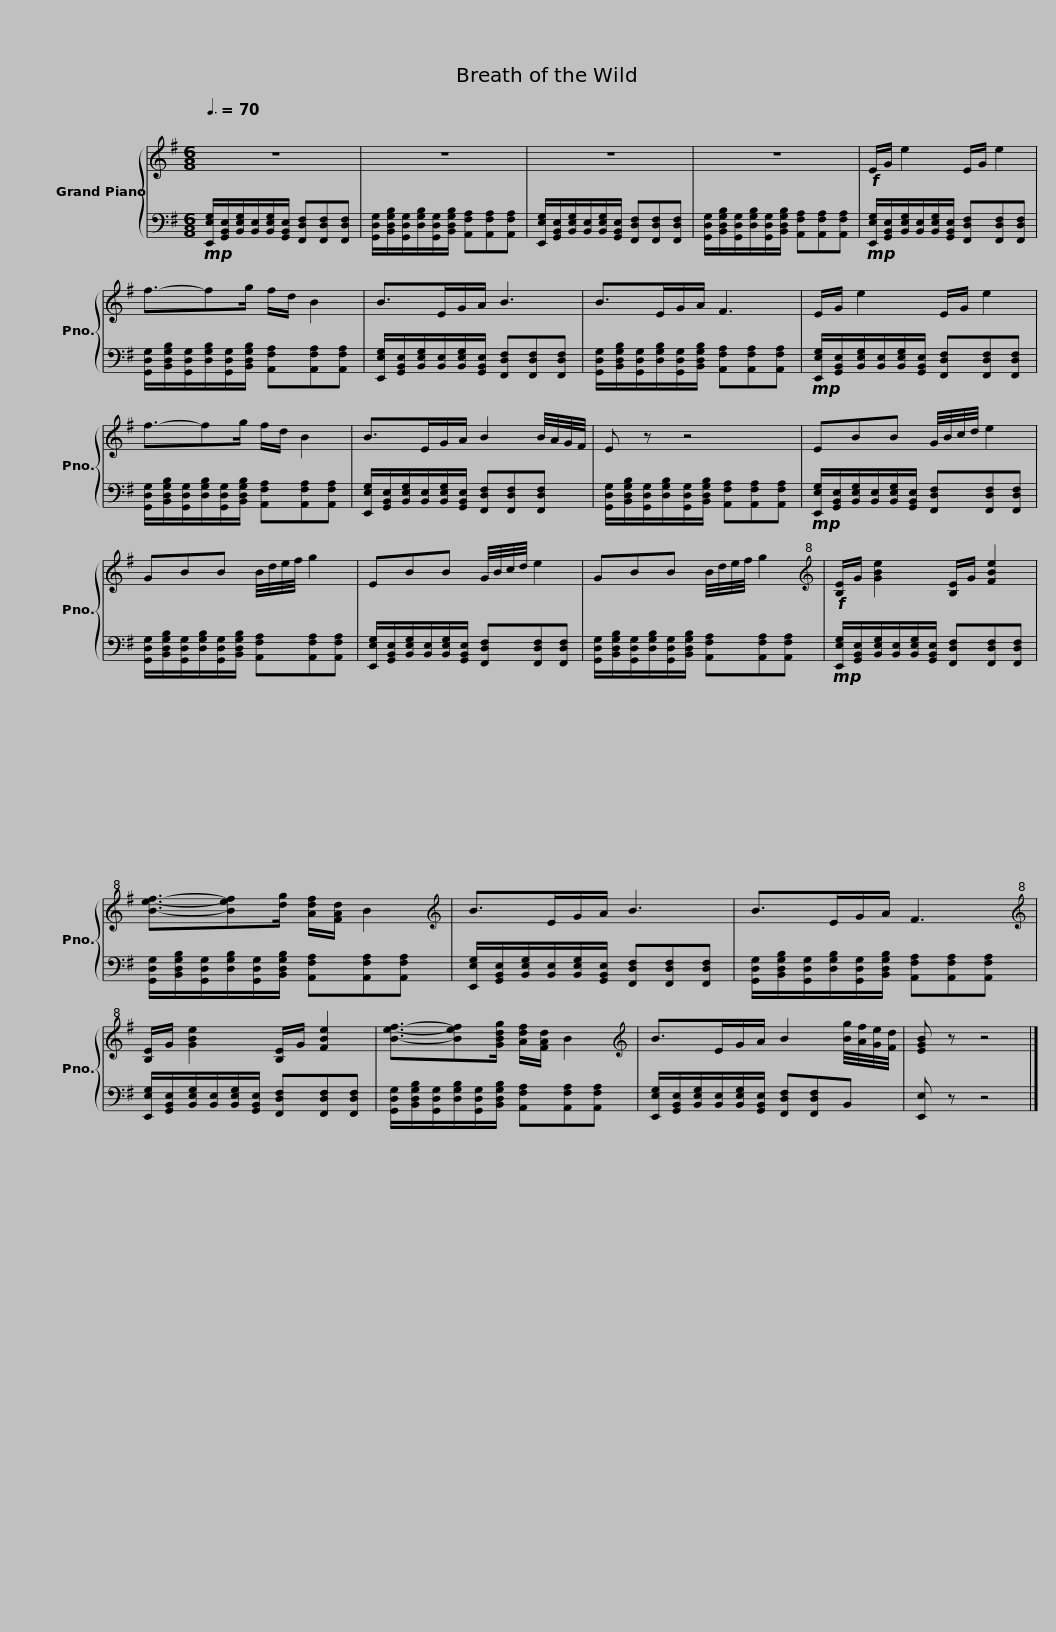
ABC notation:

X:1
%%score { 1 | 2 }
L:1/8
Q:3/8=70
M:6/8
I:linebreak $
K:G
V:1 treble
V:2 bass
V:1
 z6 | z6 | z6 | z6 |!f! E/G/ e2 E/G/ e2 |$ %5
 f3/2-fg/ f/d/ B2 | B>EG/A/ B3 | B>EG/A/ F3 | E/G/ e2 E/G/ e2 | f3/2-fg/ f/d/ B2 |$ %10
 B>EG/A/ B2 B/4A/4G/4F/4 | E z z4 | EBB G/4B/4c/4d/4 e2 | GBB B/4d/4e/4f/4 g2 |$ EBB G/4B/4c/4d/4 e2 | %15
 GBB B/4d/4e/4f/4 g2 |[K:treble+8]!f! [B,E]/G/ [GBe]2 [B,E]/G/ [FBe]2 | [Bef]3/2-[Bef][dg]/ [Adf]/[FAd]/ B2 |$[K:treble] B>EG/A/ B3 | B>EG/A/ F3 | %20
[K:treble+8] [B,E]/G/ [GBe]2 [B,E]/G/ [FBe]2 | [Bef]3/2-[Bef][GBdg]/ [Adf]/[FAd]/ B2 |$[K:treble] B>EG/A/ B2 [Bg]/4[Af]/4[Ge]/4[Fd]/4 | [EGB] z z4 |] %24
V:2
!mp! [E,,E,G,]/[G,,B,,E,]/[B,,E,G,]/[B,,E,]/[B,,E,G,]/[G,,B,,E,]/ [F,,D,F,][F,,D,F,][F,,D,F,] | [G,,D,G,]/[B,,D,G,B,]/[G,,D,G,]/[D,G,B,]/[G,,D,G,]/[B,,D,G,B,]/ [A,,F,A,][A,,F,A,][A,,F,A,] | [E,,E,G,]/[G,,B,,E,]/[B,,E,G,]/[B,,E,]/[B,,E,G,]/[G,,B,,E,]/ [F,,D,F,][F,,D,F,][F,,D,F,] | [G,,D,G,]/[B,,D,G,B,]/[G,,D,G,]/[D,G,B,]/[G,,D,G,]/[B,,D,G,B,]/ [A,,F,A,][A,,F,A,][A,,F,A,] |!mp! [E,,E,G,]/[G,,B,,E,]/[B,,E,G,]/[B,,E,]/[B,,E,G,]/[G,,B,,E,]/ [F,,D,F,][F,,D,F,][F,,D,F,] |$ %5
 [G,,D,G,]/[B,,D,G,B,]/[G,,D,G,]/[D,G,B,]/[G,,D,G,]/[B,,D,G,B,]/ [A,,F,A,][A,,F,A,][A,,F,A,] | [E,,E,G,]/[G,,B,,E,]/[B,,E,G,]/[B,,E,]/[B,,E,G,]/[G,,B,,E,]/ [F,,D,F,][F,,D,F,][F,,D,F,] | [G,,D,G,]/[B,,D,G,B,]/[G,,D,G,]/[D,G,B,]/[G,,D,G,]/[B,,D,G,B,]/ [A,,F,A,][A,,F,A,][A,,F,A,] |!mp! [E,,E,G,]/[G,,B,,E,]/[B,,E,G,]/[B,,E,]/[B,,E,G,]/[G,,B,,E,]/ [F,,D,F,][F,,D,F,][F,,D,F,] | [G,,D,G,]/[B,,D,G,B,]/[G,,D,G,]/[D,G,B,]/[G,,D,G,]/[B,,D,G,B,]/ [A,,F,A,][A,,F,A,][A,,F,A,] |$ %10
 [E,,E,G,]/[G,,B,,E,]/[B,,E,G,]/[B,,E,]/[B,,E,G,]/[G,,B,,E,]/ [F,,D,F,][F,,D,F,][F,,D,F,] | [G,,D,G,]/[B,,D,G,B,]/[G,,D,G,]/[D,G,B,]/[G,,D,G,]/[B,,D,G,B,]/ [A,,F,A,][A,,F,A,][A,,F,A,] |!mp! [E,,E,G,]/[G,,B,,E,]/[B,,E,G,]/[B,,E,]/[B,,E,G,]/[G,,B,,E,]/ [F,,D,F,][F,,D,F,][F,,D,F,] | [G,,D,G,]/[B,,D,G,B,]/[G,,D,G,]/[D,G,B,]/[G,,D,G,]/[B,,D,G,B,]/ [A,,F,A,][A,,F,A,][A,,F,A,] |$ [E,,E,G,]/[G,,B,,E,]/[B,,E,G,]/[B,,E,]/[B,,E,G,]/[G,,B,,E,]/ [F,,D,F,][F,,D,F,][F,,D,F,] | %15
 [G,,D,G,]/[B,,D,G,B,]/[G,,D,G,]/[D,G,B,]/[G,,D,G,]/[B,,D,G,B,]/ [A,,F,A,][A,,F,A,][A,,F,A,] |!mp! [E,,E,G,]/[G,,B,,E,]/[B,,E,G,]/[B,,E,]/[B,,E,G,]/[G,,B,,E,]/ [F,,D,F,][F,,D,F,][F,,D,F,] | [G,,D,G,]/[B,,D,G,B,]/[G,,D,G,]/[D,G,B,]/[G,,D,G,]/[B,,D,G,B,]/ [A,,F,A,][A,,F,A,][A,,F,A,] |$ [E,,E,G,]/[G,,B,,E,]/[B,,E,G,]/[B,,E,]/[B,,E,G,]/[G,,B,,E,]/ [F,,D,F,][F,,D,F,][F,,D,F,] | [G,,D,G,]/[B,,D,G,B,]/[G,,D,G,]/[D,G,B,]/[G,,D,G,]/[B,,D,G,B,]/ [A,,F,A,][A,,F,A,][A,,F,A,] | %20
 [E,,E,G,]/[G,,B,,E,]/[B,,E,G,]/[B,,E,]/[B,,E,G,]/[G,,B,,E,]/ [F,,D,F,][F,,D,F,][F,,D,F,] | [G,,D,G,]/[B,,D,G,B,]/[G,,D,G,]/[D,G,B,]/[G,,D,G,]/[B,,D,G,B,]/ [A,,F,A,][A,,F,A,][A,,F,A,] |$ [E,,E,G,]/[G,,B,,E,]/[B,,E,G,]/[B,,E,]/[B,,E,G,]/[G,,B,,E,]/ [F,,D,F,][F,,D,F,]B,, | [E,,E,] z z4 |] %24
